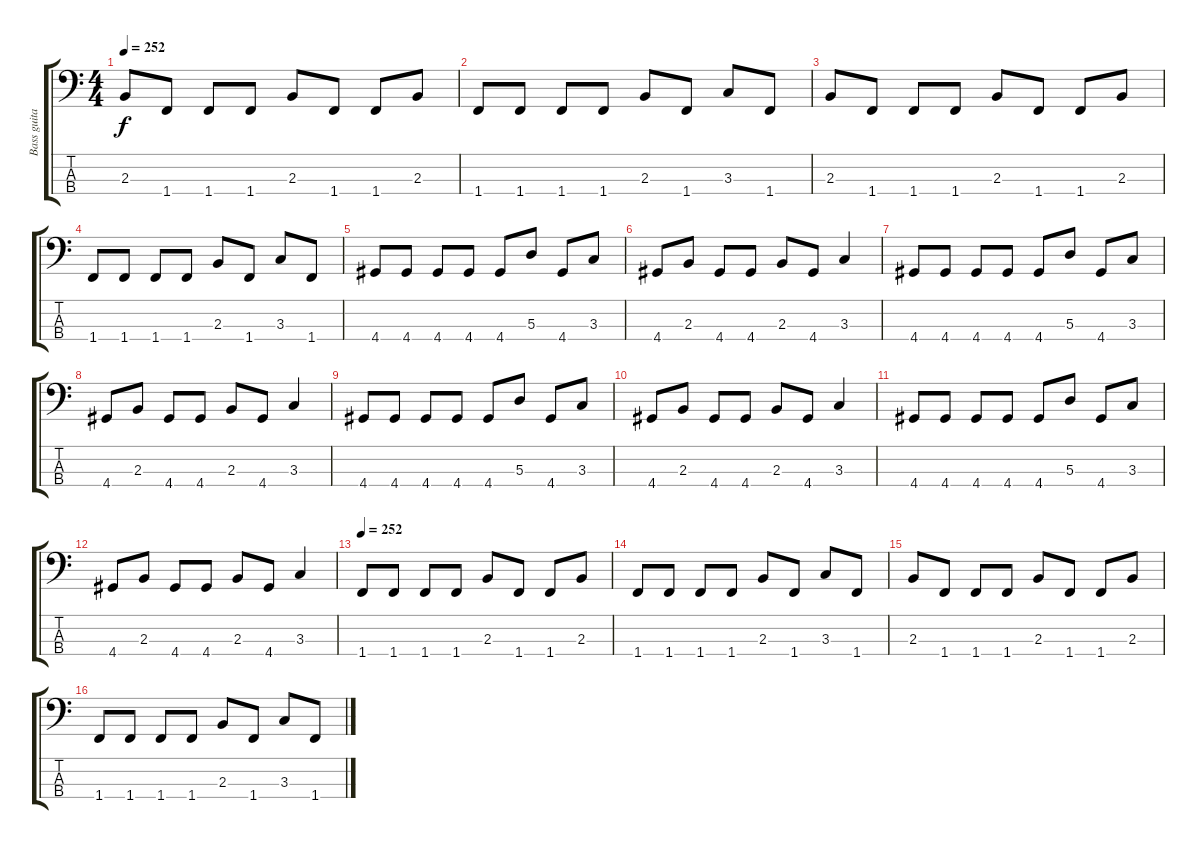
\track ("Bass guitar" "Bass guita") {instrument electricbassfinger}
\staff {score tabs}
\tuning (G2 D2 A1 E1) {hide}
\ts (4 4)
\tempo 252
\clef f4
\ks c
2.3.8{dy f} 1.4.8 1.4.8 1.4.8 2.3.8 1.4.8 1.4.8 2.3.8 |
1.4.8 1.4.8 1.4.8 1.4.8 2.3.8 1.4.8 3.3.8 1.4.8 |
2.3.8 1.4.8 1.4.8 1.4.8 2.3.8 1.4.8 1.4.8 2.3.8 |
1.4.8 1.4.8 1.4.8 1.4.8 2.3.8 1.4.8 3.3.8 1.4.8 |
4.4.8 4.4.8 4.4.8 4.4.8 4.4.8 5.3.8 4.4.8 3.3.8 |
4.4.8 2.3.8 4.4.8 4.4.8 2.3.8 4.4.8 3.3.4 |
4.4.8 4.4.8 4.4.8 4.4.8 4.4.8 5.3.8 4.4.8 3.3.8 |
4.4.8 2.3.8 4.4.8 4.4.8 2.3.8 4.4.8 3.3.4 |
4.4.8 4.4.8 4.4.8 4.4.8 4.4.8 5.3.8 4.4.8 3.3.8 |
4.4.8 2.3.8 4.4.8 4.4.8 2.3.8 4.4.8 3.3.4 |
4.4.8 4.4.8 4.4.8 4.4.8 4.4.8 5.3.8 4.4.8 3.3.8 |
4.4.8 2.3.8 4.4.8 4.4.8 2.3.8 4.4.8 3.3.4 |
\tempo 252
1.4.8 1.4.8 1.4.8 1.4.8 2.3.8 1.4.8 1.4.8 2.3.8 |
1.4.8 1.4.8 1.4.8 1.4.8 2.3.8 1.4.8 3.3.8 1.4.8 |
2.3.8 1.4.8 1.4.8 1.4.8 2.3.8 1.4.8 1.4.8 2.3.8 |
1.4.8 1.4.8 1.4.8 1.4.8 2.3.8 1.4.8 3.3.8 1.4.8
